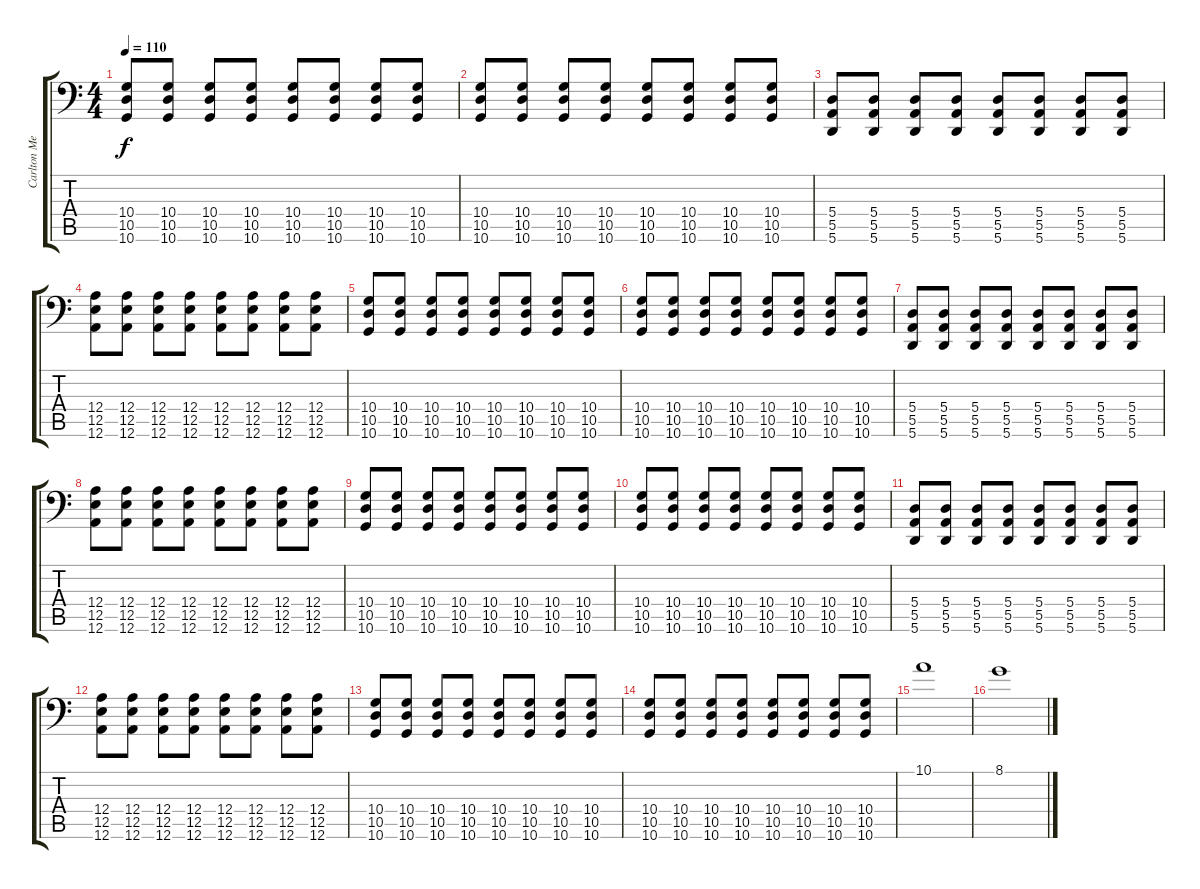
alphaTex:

\track ("Carlton Megalodon" "Carlton Me") {instrument pad3polysynth}
\staff {score tabs}
\tuning (B3 Gb3 D3 A2 E2 A1) {hide}
\ts (4 4)
\tempo 110
\clef f4
\ks c
(10.4 10.5 10.6).8{dy f} (10.4 10.5 10.6).8 (10.4 10.5 10.6).8 (10.4 10.5 10.6).8 (10.4 10.5 10.6).8 (10.4 10.5 10.6).8 (10.4 10.5 10.6).8 (10.4 10.5 10.6).8 |
(10.4 10.5 10.6).8 (10.4 10.5 10.6).8 (10.4 10.5 10.6).8 (10.4 10.5 10.6).8 (10.4 10.5 10.6).8 (10.4 10.5 10.6).8 (10.4 10.5 10.6).8 (10.4 10.5 10.6).8 |
(5.4 5.5 5.6).8 (5.4 5.5 5.6).8 (5.4 5.5 5.6).8 (5.4 5.5 5.6).8 (5.4 5.5 5.6).8 (5.4 5.5 5.6).8 (5.4 5.5 5.6).8 (5.4 5.5 5.6).8 |
(12.4 12.5 12.6).8 (12.4 12.5 12.6).8 (12.4 12.5 12.6).8 (12.4 12.5 12.6).8 (12.4 12.5 12.6).8 (12.4 12.5 12.6).8 (12.4 12.5 12.6).8 (12.4 12.5 12.6).8 |
(10.4 10.5 10.6).8 (10.4 10.5 10.6).8 (10.4 10.5 10.6).8 (10.4 10.5 10.6).8 (10.4 10.5 10.6).8 (10.4 10.5 10.6).8 (10.4 10.5 10.6).8 (10.4 10.5 10.6).8 |
(10.4 10.5 10.6).8 (10.4 10.5 10.6).8 (10.4 10.5 10.6).8 (10.4 10.5 10.6).8 (10.4 10.5 10.6).8 (10.4 10.5 10.6).8 (10.4 10.5 10.6).8 (10.4 10.5 10.6).8 |
(5.4 5.5 5.6).8 (5.4 5.5 5.6).8 (5.4 5.5 5.6).8 (5.4 5.5 5.6).8 (5.4 5.5 5.6).8 (5.4 5.5 5.6).8 (5.4 5.5 5.6).8 (5.4 5.5 5.6).8 |
(12.4 12.5 12.6).8 (12.4 12.5 12.6).8 (12.4 12.5 12.6).8 (12.4 12.5 12.6).8 (12.4 12.5 12.6).8 (12.4 12.5 12.6).8 (12.4 12.5 12.6).8 (12.4 12.5 12.6).8 |
(10.4 10.5 10.6).8 (10.4 10.5 10.6).8 (10.4 10.5 10.6).8 (10.4 10.5 10.6).8 (10.4 10.5 10.6).8 (10.4 10.5 10.6).8 (10.4 10.5 10.6).8 (10.4 10.5 10.6).8 |
(10.4 10.5 10.6).8 (10.4 10.5 10.6).8 (10.4 10.5 10.6).8 (10.4 10.5 10.6).8 (10.4 10.5 10.6).8 (10.4 10.5 10.6).8 (10.4 10.5 10.6).8 (10.4 10.5 10.6).8 |
(5.4 5.5 5.6).8 (5.4 5.5 5.6).8 (5.4 5.5 5.6).8 (5.4 5.5 5.6).8 (5.4 5.5 5.6).8 (5.4 5.5 5.6).8 (5.4 5.5 5.6).8 (5.4 5.5 5.6).8 |
(12.4 12.5 12.6).8 (12.4 12.5 12.6).8 (12.4 12.5 12.6).8 (12.4 12.5 12.6).8 (12.4 12.5 12.6).8 (12.4 12.5 12.6).8 (12.4 12.5 12.6).8 (12.4 12.5 12.6).8 |
(10.4 10.5 10.6).8 (10.4 10.5 10.6).8 (10.4 10.5 10.6).8 (10.4 10.5 10.6).8 (10.4 10.5 10.6).8 (10.4 10.5 10.6).8 (10.4 10.5 10.6).8 (10.4 10.5 10.6).8 |
(10.4 10.5 10.6).8 (10.4 10.5 10.6).8 (10.4 10.5 10.6).8 (10.4 10.5 10.6).8 (10.4 10.5 10.6).8 (10.4 10.5 10.6).8 (10.4 10.5 10.6).8 (10.4 10.5 10.6).8 |
10.1.1{instrument pad3polysynth} |
8.1.1
